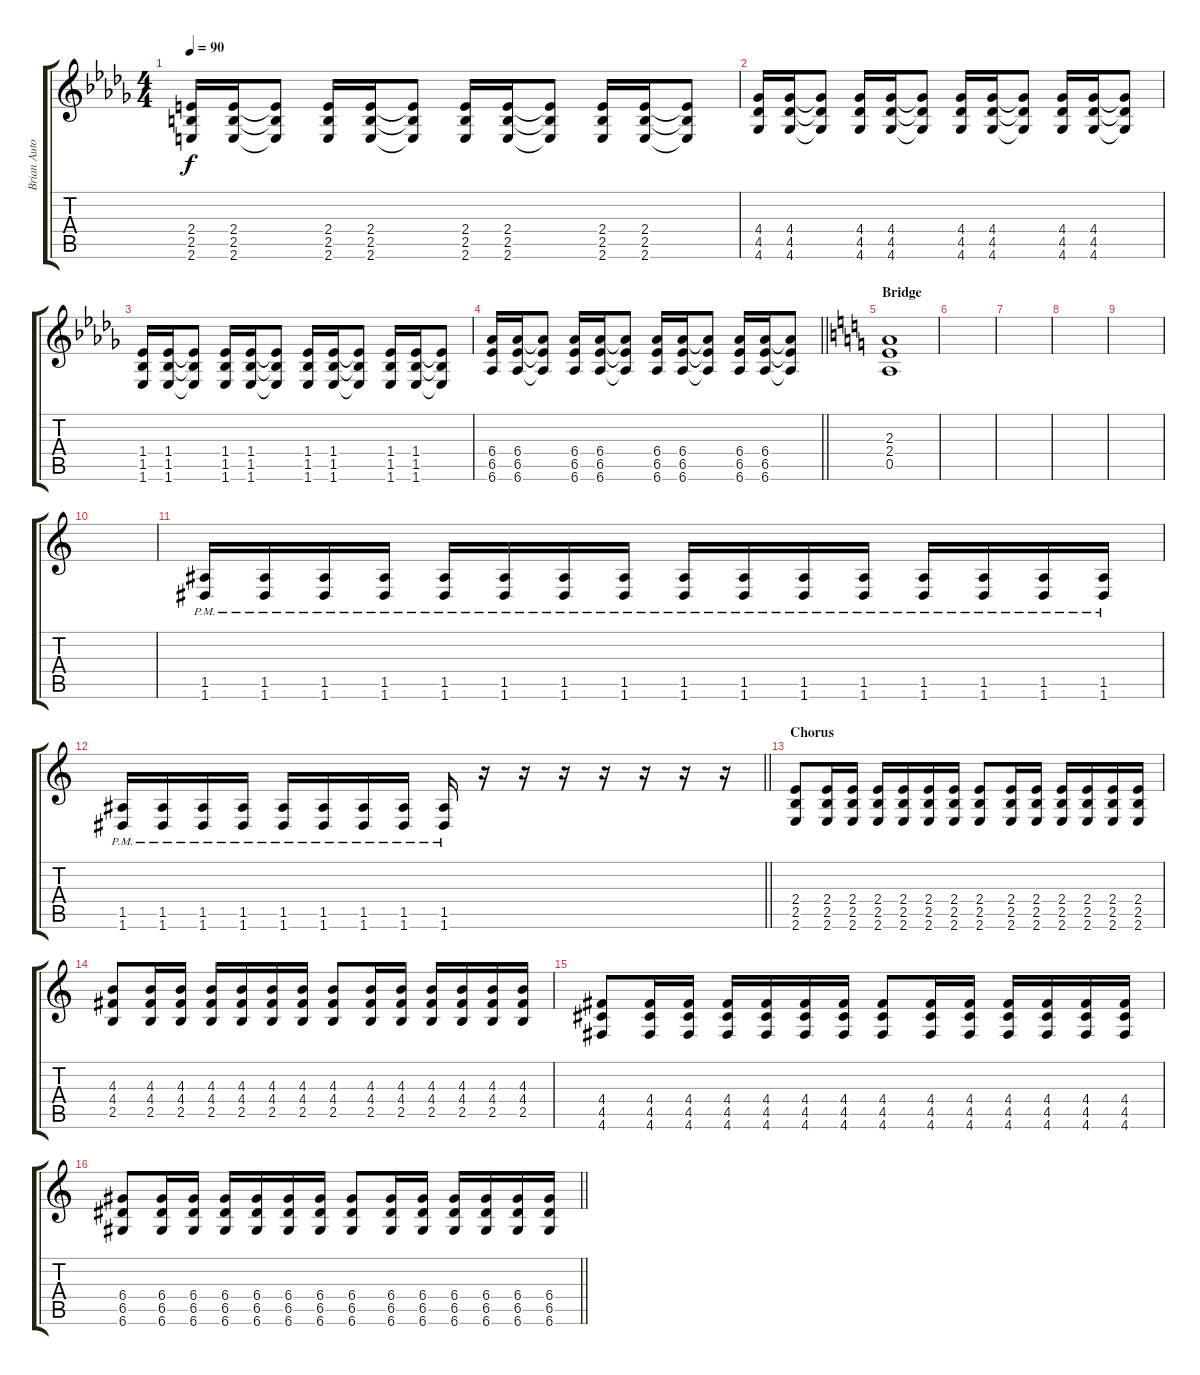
\track ("Brian Autore (Guitar II)" "Brian Auto") {instrument overdrivenguitar}
\staff {score tabs}
\tuning (E4 B3 G3 D3 A2 D2) {hide}
\ts (4 4)
\tempo 90
\clef g2
\ks db
(2.4 2.5 2.6).16{dy f} (2.4 2.5 2.6).16 (2.4{t} 2.5{t} 2.6{t}).8 (2.4 2.5 2.6).16 (2.4 2.5 2.6).16 (2.4{t} 2.5{t} 2.6{t}).8 (2.4 2.5 2.6).16 (2.4 2.5 2.6).16 (2.4{t} 2.5{t} 2.6{t}).8 (2.4 2.5 2.6).16 (2.4 2.5 2.6).16 (2.4{t} 2.5{t} 2.6{t}).8 |
(4.4 4.5 4.6).16 (4.4 4.5 4.6).16 (4.4{t} 4.5{t} 4.6{t}).8 (4.4 4.5 4.6).16 (4.4 4.5 4.6).16 (4.4{t} 4.5{t} 4.6{t}).8 (4.4 4.5 4.6).16 (4.4 4.5 4.6).16 (4.4{t} 4.5{t} 4.6{t}).8 (4.4 4.5 4.6).16 (4.4 4.5 4.6).16 (4.4{t} 4.5{t} 4.6{t}).8 |
(1.4 1.5 1.6).16 (1.4 1.5 1.6).16 (1.4{t} 1.5{t} 1.6{t}).8 (1.4 1.5 1.6).16 (1.4 1.5 1.6).16 (1.4{t} 1.5{t} 1.6{t}).8 (1.4 1.5 1.6).16 (1.4 1.5 1.6).16 (1.4{t} 1.5{t} 1.6{t}).8 (1.4 1.5 1.6).16 (1.4 1.5 1.6).16 (1.4{t} 1.5{t} 1.6{t}).8 |
\barLineRight lightlight
(6.4 6.5 6.6).16 (6.4 6.5 6.6).16 (6.4{t} 6.5{t} 6.6{t}).8 (6.4 6.5 6.6).16 (6.4 6.5 6.6).16 (6.4{t} 6.5{t} 6.6{t}).8 (6.4 6.5 6.6).16 (6.4 6.5 6.6).16 (6.4{t} 6.5{t} 6.6{t}).8 (6.4 6.5 6.6).16 (6.4 6.5 6.6).16 (6.4{t} 6.5{t} 6.6{t}).8 |
\section ("" "Bridge")
\ks c
(2.3 2.4 0.5).1 |
|
|
|
|
|
(1.5{pm} 1.6).16 (1.5{pm} 1.6).16 (1.5{pm} 1.6).16 (1.5{pm} 1.6).16 (1.5{pm} 1.6).16 (1.5{pm} 1.6).16 (1.5{pm} 1.6).16 (1.5{pm} 1.6).16 (1.5{pm} 1.6).16 (1.5{pm} 1.6).16 (1.5{pm} 1.6).16 (1.5{pm} 1.6).16 (1.5{pm} 1.6).16 (1.5{pm} 1.6).16 (1.5{pm} 1.6).16 (1.5{pm} 1.6).16 |
\barLineRight lightlight
(1.5{pm} 1.6).16 (1.5{pm} 1.6).16 (1.5{pm} 1.6).16 (1.5{pm} 1.6).16 (1.5{pm} 1.6).16 (1.5{pm} 1.6).16 (1.5{pm} 1.6).16 (1.5{pm} 1.6).16 (1.5{pm} 1.6).16 r.16 r.16 r.16 r.16 r.16 r.16 r.16 |
\section ("" "Chorus")
(2.4 2.5 2.6).8{volume 13 instrument overdrivenguitar} (2.4 2.5 2.6).16 (2.4 2.5 2.6).16 (2.4 2.5 2.6).16 (2.4 2.5 2.6).16 (2.4 2.5 2.6).16 (2.4 2.5 2.6).16 (2.4 2.5 2.6).8 (2.4 2.5 2.6).16 (2.4 2.5 2.6).16 (2.4 2.5 2.6).16 (2.4 2.5 2.6).16 (2.4 2.5 2.6).16 (2.4 2.5 2.6).16 |
(4.3 4.4 2.5).8 (4.3 4.4 2.5).16 (4.3 4.4 2.5).16 (4.3 4.4 2.5).16 (4.3 4.4 2.5).16 (4.3 4.4 2.5).16 (4.3 4.4 2.5).16 (4.3 4.4 2.5).8 (4.3 4.4 2.5).16 (4.3 4.4 2.5).16 (4.3 4.4 2.5).16 (4.3 4.4 2.5).16 (4.3 4.4 2.5).16 (4.3 4.4 2.5).16 |
(4.4 4.5 4.6).8 (4.4 4.5 4.6).16 (4.4 4.5 4.6).16 (4.4 4.5 4.6).16 (4.4 4.5 4.6).16 (4.4 4.5 4.6).16 (4.4 4.5 4.6).16 (4.4 4.5 4.6).8 (4.4 4.5 4.6).16 (4.4 4.5 4.6).16 (4.4 4.5 4.6).16 (4.4 4.5 4.6).16 (4.4 4.5 4.6).16 (4.4 4.5 4.6).16 |
\barLineRight lightlight
(6.4 6.5 6.6).8 (6.4 6.5 6.6).16 (6.4 6.5 6.6).16 (6.4 6.5 6.6).16 (6.4 6.5 6.6).16 (6.4 6.5 6.6).16 (6.4 6.5 6.6).16 (6.4 6.5 6.6).8 (6.4 6.5 6.6).16 (6.4 6.5 6.6).16 (6.4 6.5 6.6).16 (6.4 6.5 6.6).16 (6.4 6.5 6.6).16 (6.4 6.5 6.6).16
